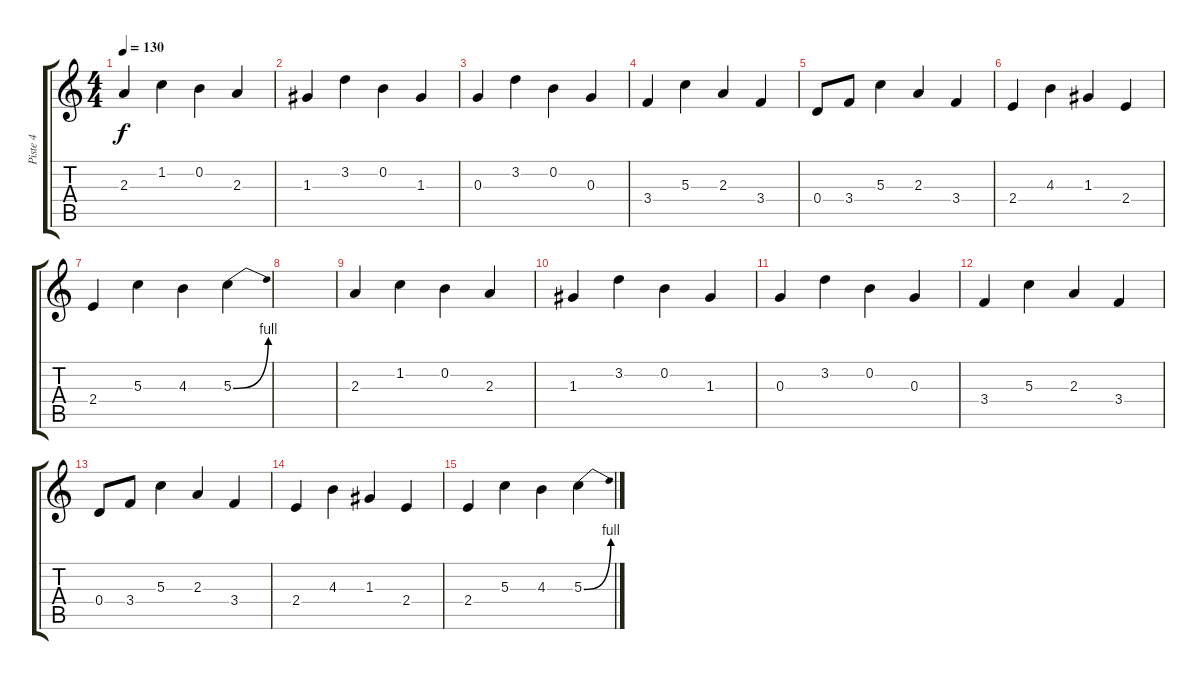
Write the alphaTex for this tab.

\track ("Piste 4" "Piste 4") {instrument acousticguitarnylon}
\staff {score tabs}
\tuning (E4 B3 G3 D3 A2 E2) {hide}
\ts (4 4)
\tempo 130
\clef g2
\ks c
2.3.4{dy f} 1.2.4 0.2.4 2.3.4 |
1.3.4 3.2.4 0.2.4 1.3.4 |
0.3.4 3.2.4 0.2.4 0.3.4 |
3.4.4 5.3.4 2.3.4 3.4.4 |
0.4.8 3.4.8 5.3.4 2.3.4 3.4.4 |
2.4.4 4.3.4 1.3.4 2.4.4 |
2.4.4 5.3.4 4.3.4 5.3{be (bend 0 0 60 4)}.4 |
|
2.3.4 1.2.4 0.2.4 2.3.4 |
1.3.4 3.2.4 0.2.4 1.3.4 |
0.3.4 3.2.4 0.2.4 0.3.4 |
3.4.4 5.3.4 2.3.4 3.4.4 |
0.4.8 3.4.8 5.3.4 2.3.4 3.4.4 |
2.4.4 4.3.4 1.3.4 2.4.4 |
2.4.4 5.3.4 4.3.4 5.3{be (bend 0 0 60 4)}.4
